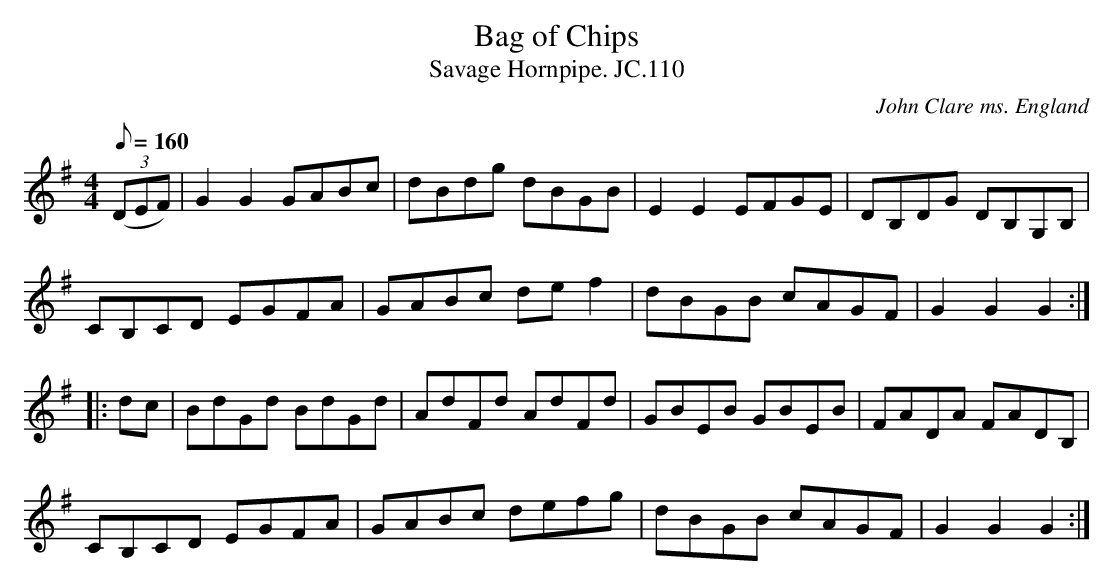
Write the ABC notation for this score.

X:1
T: Bag of Chips
T: Savage Hornpipe. JC.110
M: 4/4
L: 1/8
Q: 160
O: John Clare ms. England
K: G
((3DEF)|G2G2GABc|dBdg dBGB|E2E2EFGE|DB,DG DB,G,B,|
CB,CD EGFA|GABc def2|dBGB cAGF|G2G2G2 :|
|:dc |BdGd BdGd|AdFd AdFd|GBEB GBEB|FADA FADB,|
CB,CD EGFA|GABc defg|dBGB cAGF|G2G2G2 :|]
